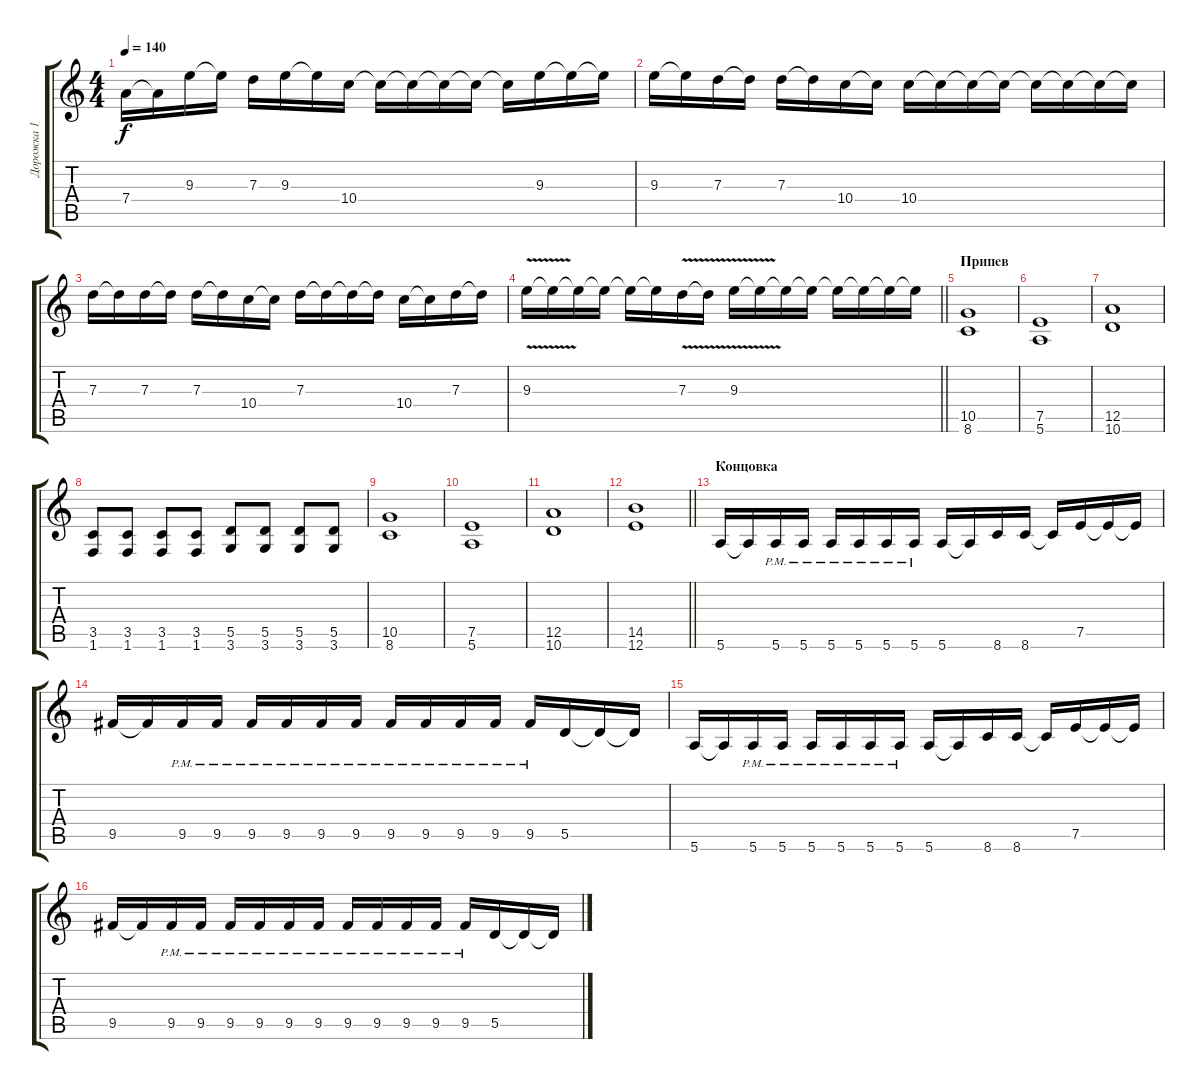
\track ("Дорожка 1" "Дорожка 1") {instrument distortionguitar}
\staff {score tabs}
\tuning (E4 B3 G3 D3 A2 E2) {hide}
\ts (4 4)
\tempo 140
\clef g2
\ks c
7.4.16{dy f} 7.4{t}.16 9.3.16 9.3{t}.16 7.3.16 9.3.16 9.3{t}.16 10.4.16 10.4{t}.16 10.4{t}.16 10.4{t}.16 10.4{t}.16 10.4{t}.16 9.3.16 9.3{t}.16 9.3{t}.16 |
9.3.16 9.3{t}.16 7.3.16 7.3{t}.16 7.3.16 7.3{t}.16 10.4.16 10.4{t}.16 10.4.16 10.4{t}.16 10.4{t}.16 10.4{t}.16 10.4{t}.16 10.4{t}.16 10.4{t}.16 10.4{t}.16 |
7.3.16 7.3{t}.16 7.3.16 7.3{t}.16 7.3.16 7.3{t}.16 10.4.16 10.4{t}.16 7.3.16 7.3{t}.16 7.3{t}.16 7.3{t}.16 10.4.16 10.4{t}.16 7.3.16 7.3{t}.16 |
\barLineRight lightlight
9.3{v}.16 9.3{t}.16 9.3{t}.16 9.3{t}.16 9.3{t}.16 9.3{t}.16 7.3{v}.16 7.3{t}.16 9.3{v}.16 9.3{t}.16 9.3{t}.16 9.3{t}.16 9.3{t}.16 9.3{t}.16 9.3{t}.16 9.3{t}.16 |
\section ("" "Припев")
(10.5 8.6).1 |
(7.5 5.6).1 |
(12.5 10.6).1 |
(3.5 1.6).8 (3.5 1.6).8 (3.5 1.6).8 (3.5 1.6).8 (5.5 3.6).8 (5.5 3.6).8 (5.5 3.6).8 (5.5 3.6).8 |
(10.5 8.6).1 |
(7.5 5.6).1 |
(12.5 10.6).1 |
\barLineRight lightlight
(14.5 12.6).1 |
\section ("" "Концовка")
5.6.16 5.6{t}.16 5.6{pm}.16 5.6{pm}.16 5.6{pm}.16 5.6{pm}.16 5.6{pm}.16 5.6{pm}.16 5.6.16 5.6{t}.16 8.6.16 8.6.16 8.6{t}.16 7.5.16 7.5{t}.16 7.5{t}.16 |
9.5.16 9.5{t}.16 9.5{pm}.16 9.5{pm}.16 9.5{pm}.16 9.5{pm}.16 9.5{pm}.16 9.5{pm}.16 9.5{pm}.16 9.5{pm}.16 9.5{pm}.16 9.5{pm}.16 9.5{pm}.16 5.5.16 5.5{t}.16 5.5{t}.16 |
5.6.16 5.6{t}.16 5.6{pm}.16 5.6{pm}.16 5.6{pm}.16 5.6{pm}.16 5.6{pm}.16 5.6{pm}.16 5.6.16 5.6{t}.16 8.6.16 8.6.16 8.6{t}.16 7.5.16 7.5{t}.16 7.5{t}.16 |
9.5.16 9.5{t}.16 9.5{pm}.16 9.5{pm}.16 9.5{pm}.16 9.5{pm}.16 9.5{pm}.16 9.5{pm}.16 9.5{pm}.16 9.5{pm}.16 9.5{pm}.16 9.5{pm}.16 9.5{pm}.16 5.5.16 5.5{t}.16 5.5{t}.16
